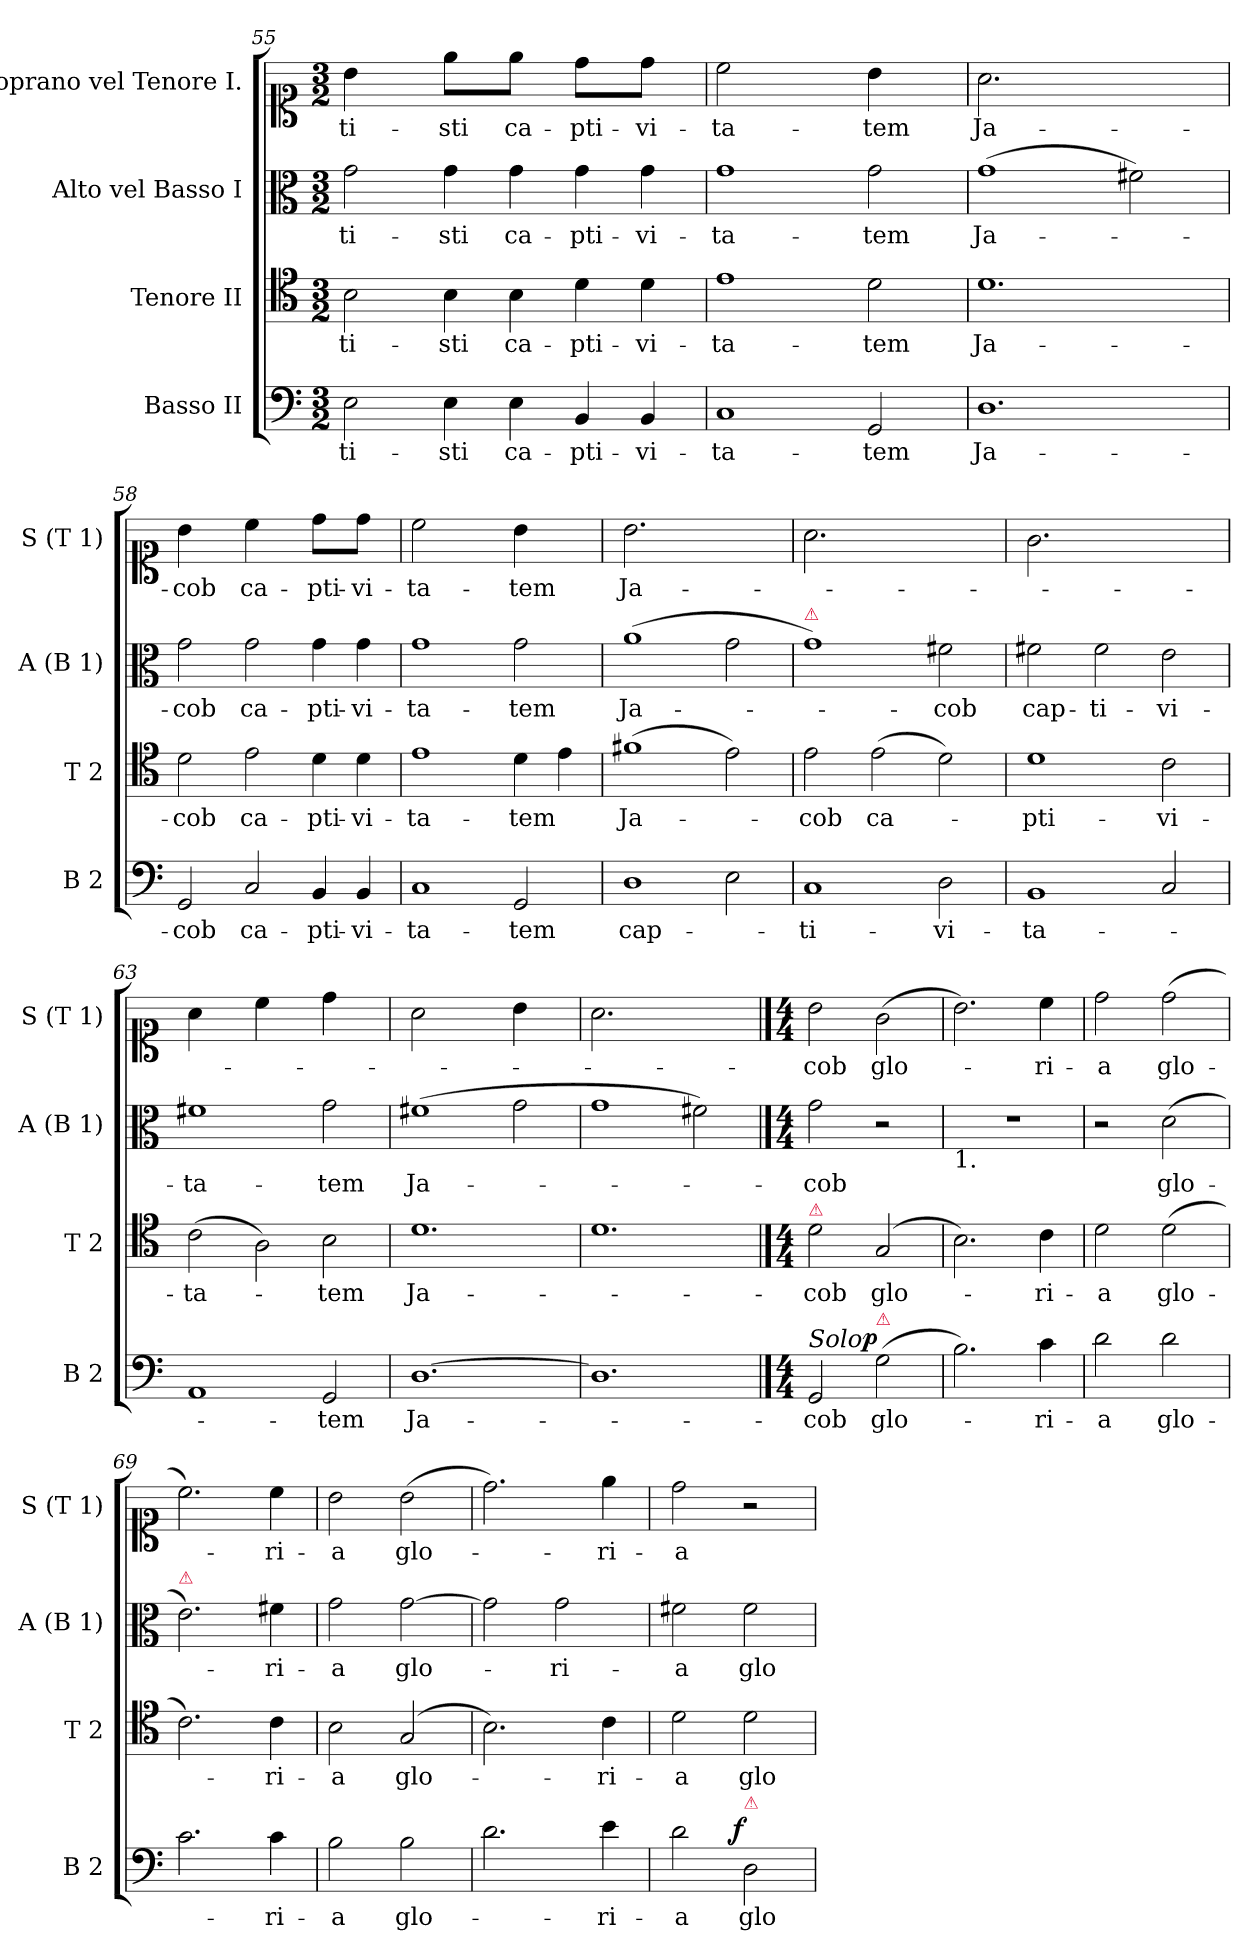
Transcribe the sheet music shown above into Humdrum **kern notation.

**kern	**text	**dynam	**kern	**text	**kern	**text	**kern	**text
*part4	*part4	*part4	*part3	*part3	*part2	*part2	*part1	*part1
*staff4	*staff4	*staff4	*staff3	*staff3	*staff2	*staff2	*staff1	*staff1
*I"Basso II	*	*	*I"Tenore II	*	*I"Alto vel Basso I	*	*I"Soprano vel Tenore I.	*
*I'B 2	*	*	*I'T 2	*	*I'A (B 1)	*	*I'S (T 1)	*
*clefF4	*	*	*clefC4	*	*clefC3	*	*clefC1	*
*k[]	*	*	*k[]	*	*k[]	*	*k[]	*
*M3/2	*	*	*M3/2	*	*M3/2	*	*M3/2	*
=55	=55	=55	=55	=55	=55	=55	=55	=55
!	!	!	!	!	!	!	!LO:N:vis=4	!
2E\	-ti-	.	2B\	-ti-	2g\	-ti-	2b\	-ti-
!	!	!	!	!	!	!	!LO:N:vis=8	!
4E\	-sti	.	4B\	-sti	4g\	-sti	4ee\L	-sti
!	!	!	!	!	!	!	!LO:N:vis=8	!
4E\	ca-	.	4B\	ca-	4g\	ca-	4ee\J	ca-
!	!	!	!	!	!	!	!LO:N:vis=8	!
4BB/	-pti-	.	4d\	-pti-	4g\	-pti-	4dd\L	-pti-
!	!	!	!	!	!	!	!LO:N:vis=8	!
4BB/	-vi-	.	4d\	-vi-	4g\	-vi-	4dd\J	-vi-
=56	=56	=56	=56	=56	=56	=56	=56	=56
!	!	!	!	!	!	!	!LO:N:vis=2	!
1C	-ta-	.	1e	-ta-	1g	-ta-	1cc	-ta-
!	!	!	!	!	!	!	!LO:N:vis=4	!
2GG/	-tem	.	2d\	-tem	2g\	-tem	2b\	-tem
=57	=57	=57	=57	=57	=57	=57	=57	=57
!	!	!	!	!	!	!	!LO:N:vis=2.	!
1.D	Ja-	.	1.d	Ja-	(>1g	Ja-	1.a	Ja-
.	.	.	.	.	2f#X\)	.	.	.
=58	=58	=58	=58	=58	=58	=58	=58	=58
!	!	!	!	!	!	!	!LO:N:vis=4	!
2GG/	-cob	.	2d\	-cob	2g\	-cob	2b\	-cob
!	!	!	!	!	!	!	!LO:N:vis=4	!
2C/	ca-	.	2e\	ca-	2g\	ca-	2cc\	ca-
!	!	!	!	!	!	!	!LO:N:vis=8	!
4BB/	-pti-	.	4d\	-pti-	4g\	-pti-	4dd\L	-pti-
!	!	!	!	!	!	!	!LO:N:vis=8	!
4BB/	-vi-	.	4d\	-vi-	4g\	-vi-	4dd\J	-vi-
=59	=59	=59	=59	=59	=59	=59	=59	=59
!	!	!	!	!	!	!	!LO:N:vis=2	!
1C	-ta-	.	1e	-ta-	1g	-ta-	1cc	-ta-
!	!	!	!	!	!	!	!LO:N:vis=4	!
2GG/	-tem	.	4d\	-tem	2g\	-tem	2b\	-tem
.	.	.	4e\	.	.	.	.	.
=60	=60	=60	=60	=60	=60	=60	=60	=60
!	!	!	!	!	!	!	!LO:N:vis=2.	!
1D	cap-	.	(>1f#X	Ja-	(>1a	Ja-	1.b	Ja-
2E\	.	.	2e\)	.	2g\	.	.	.
=61	=61	=61	=61	=61	=61	=61	=61	=61
!	!	!	!	!	!LO:TX:a:color=crimson:t=⚠	!	!	!
!	!	!	!	!	!	!	!LO:N:vis=2.	!
1C	-ti-	.	2e\	-cob	1g)	.	1.a	.
.	.	.	(>2e\	ca-	.	.	.	.
2D\	-vi-	.	2d\)	.	2f#X\	-cob	.	.
=62	=62	=62	=62	=62	=62	=62	=62	=62
!	!	!	!	!	!	!	!LO:N:vis=2.	!
1BB	-ta-	.	1d	-pti-	2f#X\	cap-	1.g	.
.	.	.	.	.	2f#\	-ti-	.	.
2C/	.	.	2c\	-vi-	2e\	-vi-	.	.
=63	=63	=63	=63	=63	=63	=63	=63	=63
!	!	!	!	!	!	!	!LO:N:vis=4	!
1AA	.	.	(>2c\	-ta-	1f#X	-ta-	2a\	.
!	!	!	!	!	!	!	!LO:N:vis=4	!
.	.	.	2A\)	.	.	.	2cc\	.
!	!	!	!	!	!	!	!LO:N:vis=4	!
2GG/	-tem	.	2B\	-tem	2g\	-tem	2dd\	.
=64	=64	=64	=64	=64	=64	=64	=64	=64
!	!	!	!	!	!	!	!LO:N:vis=2	!
[1.D	Ja-	.	1.d	Ja-	(>1f#X	Ja-	1a	.
!	!	!	!	!	!	!	!LO:N:vis=4	!
.	.	.	.	.	2g\	.	2b\	.
=65	=65	=65	=65	=65	=65	=65	=65	=65
!	!	!	!	!	!	!	!LO:N:vis=2.	!
1.D]	.	.	1.d	.	1g	.	1.a	.
.	.	.	.	.	2f#X\)	.	.	.
==66	==66	==66	==66	==66	==66	==66	==66	==66
*M4/4	*	*	*M4/4	*	*M4/4	*	*M4/4	*
!	!	!	!LO:TX:a:color=crimson:t=⚠	!	!	!	!	!
!LO:TX:a:i:t=Solo.	!	!	!	!	!	!	!	!
2GG/	-cob	.	2d\	-cob	2g\	-cob	2b\	-cob
!LO:TX:a:color=crimson:t=⚠	!	!	!	!	!	!	!	!
!	!	!LO:DY:b:rj	!	!	!	!	!	!
(>2G\	glo-	p.	(>2G/	glo-	2r	.	(>2g\	glo-
=67	=67	=67	=67	=67	=67	=67	=67	=67
!	!	!	!	!	!LO:TX:b:t=1.	!	!	!
2.B\)	.	.	2.B\)	.	1r	.	2.b\)	.
4c\	-ri-	.	4c\	-ri-	.	.	4cc\	-ri-
=68	=68	=68	=68	=68	=68	=68	=68	=68
2d\	-a	.	2d\	-a	2r	.	2dd\	-a
2d\	glo-	.	(>2d\	glo-	(>2d\	glo-	(>2dd\	glo-
=69	=69	=69	=69	=69	=69	=69	=69	=69
!	!	!	!	!	!LO:TX:a:color=crimson:t=⚠	!	!	!
2.c\	.	.	2.c\)	.	2.e\)	.	2.cc\)	.
4c\	-ri-	.	4c\	-ri-	4f#X\	-ri-	4cc\	-ri-
=70	=70	=70	=70	=70	=70	=70	=70	=70
2B\	-a	.	2B\	-a	2g\	-a	2b\	-a
2B\	glo-	.	(>2G/	glo-	[2g\	glo-	(>2b\	glo-
=71	=71	=71	=71	=71	=71	=71	=71	=71
2.d\	.	.	2.B\)	.	2g\]	.	2.dd\)	.
.	.	.	.	.	2g\	-ri-	.	.
4e\	-ri-	.	4c\	-ri-	.	.	4ee\	-ri-
=72	=72	=72	=72	=72	=72	=72	=72	=72
2d\	-a	.	2d\	-a	2f#X\	-a	2dd\	-a
!LO:TX:a:color=crimson:t=⚠	!	!	!	!	!	!	!	!
!	!	!LO:DY:b:rj	!	!	!	!	!	!
2D\	glo-	f.	2d\	glo-	2f#\	glo-	2r	.
=	=	=	=	=	=	=	=	=
*-	*-	*-	*-	*-	*-	*-	*-	*-
